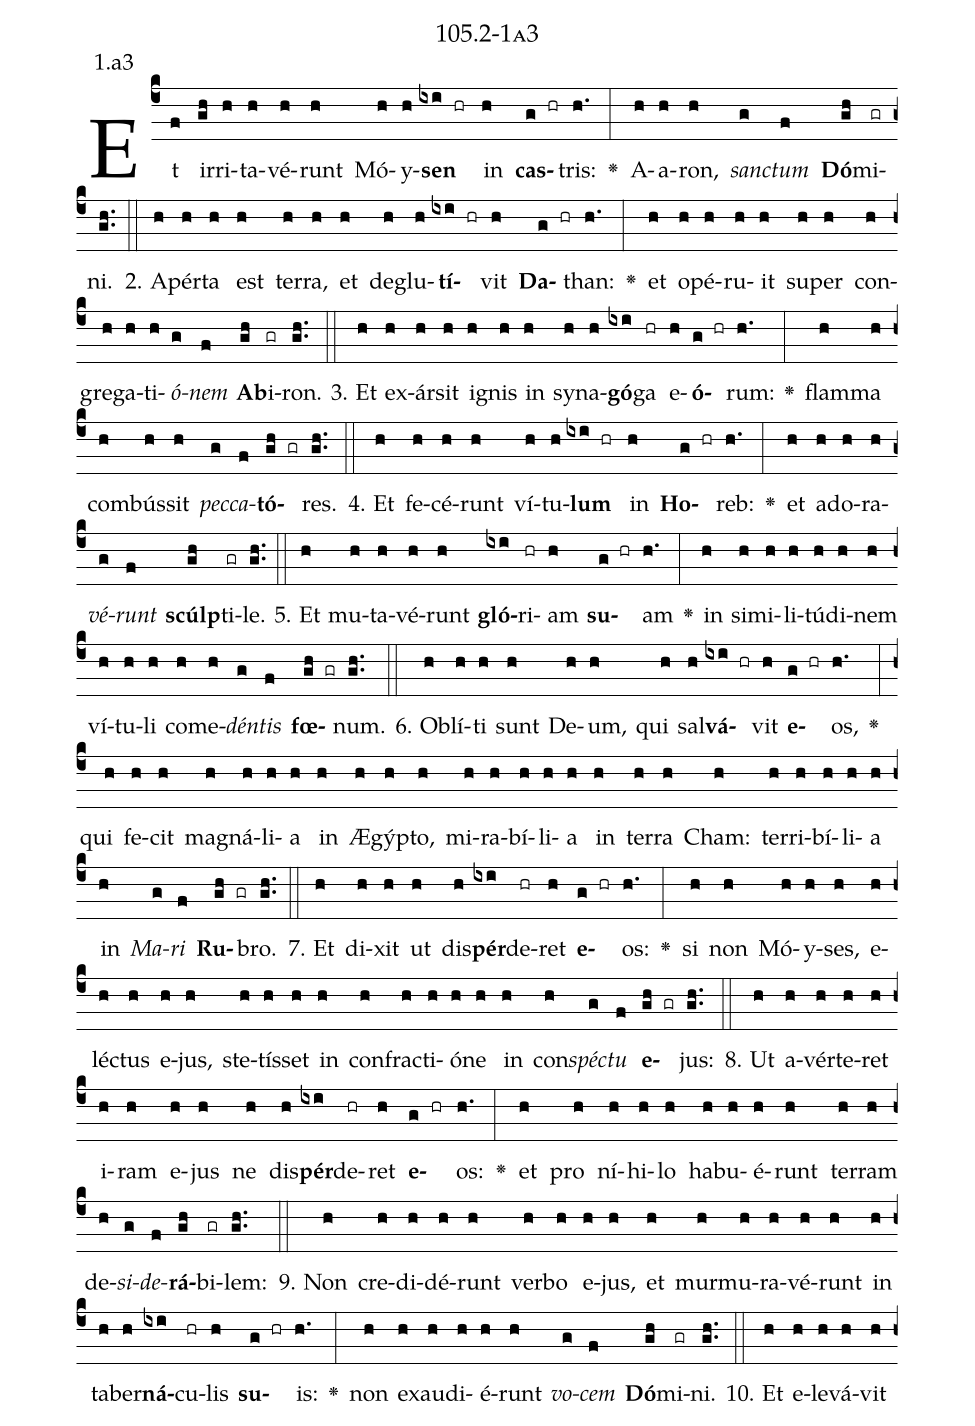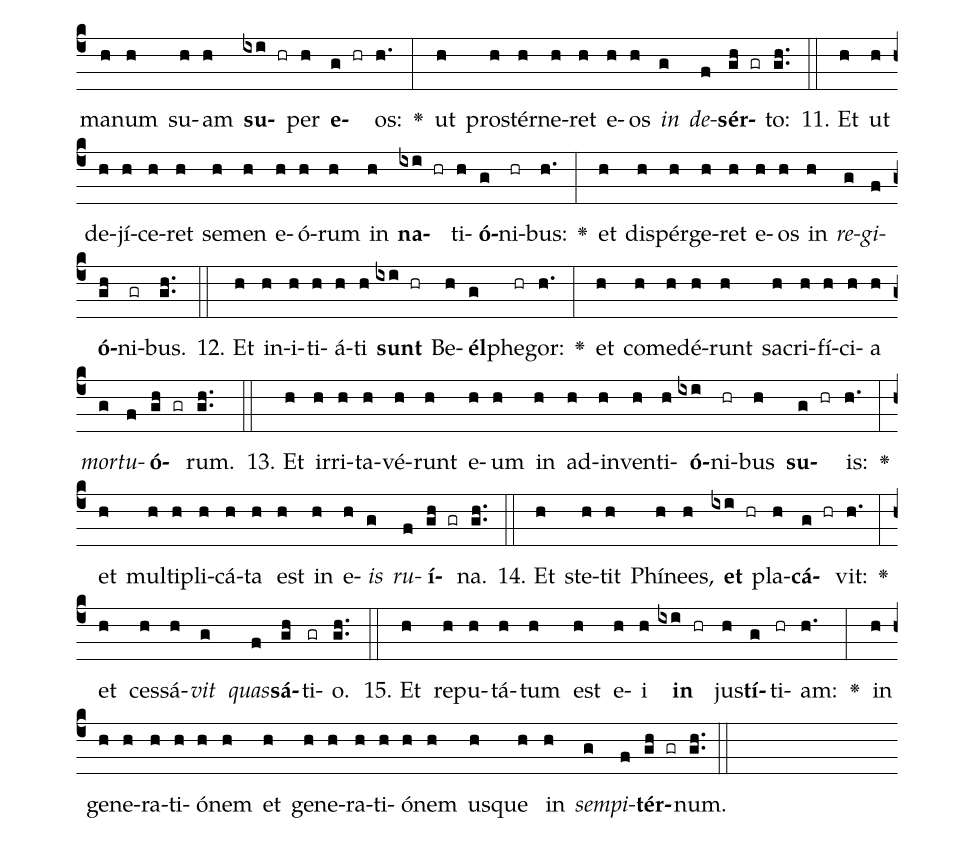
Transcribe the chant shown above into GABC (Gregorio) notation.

name: 105.2-1a3;
annotation: 1.a3;
%%
(c4)Et(f) ir(gh)ri(h)ta(h)vé(h)runt(h) Mó(h)y(h)<b>sen</b>(ixi hr) in(h) <b>cas</b>(g hr)tris:(h.) <v>\greheightstar</v>(:) A(h)a(h)ron,(h) <i>sanc</i>(g)<i>tum</i>(f) <b>Dó</b>(gh)mi(gr)ni.(gh..) (::)
2. A(h)pér(h)ta(h) est(h) ter(h)ra,(h) et(h) de(h)glu(h)<b>tí</b>(ixi hr)vit(h) <b>Da</b>(g hr)than:(h.) <v>\greheightstar</v>(:) et(h) o(h)pé(h)ru(h)it(h) su(h)per(h) con(h)gre(h)ga(h)ti(h)<i>ó</i>(g)<i>nem</i>(f) <b>Ab</b>(gh)i(gr)ron.(gh..) (::)
3. Et(h) ex(h)ár(h)sit(h) i(h)gnis(h) in(h) sy(h)na(h)<b>gó</b>(ixi)ga(hr) e(h)<b>ó</b>(g hr)rum:(h.) <v>\greheightstar</v>(:) flam(h)ma(h) com(h)bús(h)sit(h) <i>pec</i>(g)<i>ca</i>(f)<b>tó</b>(gh gr)res.(gh..) (::)
4. Et(h) fe(h)cé(h)runt(h) ví(h)tu(h)<b>lum</b>(ixi hr) in(h) <b>Ho</b>(g hr)reb:(h.) <v>\greheightstar</v>(:) et(h) ad(h)o(h)ra(h)<i>vé</i>(g)<i>runt</i>(f) <b>scúlp</b>(gh)ti(gr)le.(gh..) (::)
5. Et(h) mu(h)ta(h)vé(h)runt(h) <b>gló</b>(ixi)ri(hr)am(h) <b>su</b>(g hr)am(h.) <v>\greheightstar</v>(:) in(h) si(h)mi(h)li(h)tú(h)di(h)nem(h) ví(h)tu(h)li(h) com(h)e(h)<i>dén</i>(g)<i>tis</i>(f) <b>fœ</b>(gh gr)num.(gh..) (::)
6. Ob(h)lí(h)ti(h) sunt(h) De(h)um,(h) qui(h) sal(h)<b>vá</b>(ixi hr)vit(h) <b>e</b>(g hr)os,(h.) <v>\greheightstar</v>(:) qui(h) fe(h)cit(h) ma(h)gná(h)li(h)a(h) in(h) Æ(h)gýp(h)to,(h) mi(h)ra(h)bí(h)li(h)a(h) in(h) ter(h)ra(h) Cham:(h) ter(h)ri(h)bí(h)li(h)a(h) in(h) <i>Ma</i>(g)<i>ri</i>(f) <b>Ru</b>(gh gr)bro.(gh..) (::)
7. Et(h) di(h)xit(h) ut(h) dis(h)<b>pér</b>(ixi)de(hr)ret(h) <b>e</b>(g hr)os:(h.) <v>\greheightstar</v>(:) si(h) non(h) Mó(h)y(h)ses,(h) e(h)léc(h)tus(h) e(h)jus,(h) ste(h)tís(h)set(h) in(h) con(h)frac(h)ti(h)ó(h)ne(h) in(h) con(h)<i>spéc</i>(g)<i>tu</i>(f) <b>e</b>(gh gr)jus:(gh..) (::)
8. Ut(h) a(h)vér(h)te(h)ret(h) i(h)ram(h) e(h)jus(h) ne(h) dis(h)<b>pér</b>(ixi)de(hr)ret(h) <b>e</b>(g hr)os:(h.) <v>\greheightstar</v>(:) et(h) pro(h) ní(h)hi(h)lo(h) ha(h)bu(h)é(h)runt(h) ter(h)ram(h) de(h)<i>si</i>(g)<i>de</i>(f)<b>rá</b>(gh)bi(gr)lem:(gh..) (::)
9. Non(h) cre(h)di(h)dé(h)runt(h) ver(h)bo(h) e(h)jus,(h) et(h) mur(h)mu(h)ra(h)vé(h)runt(h) in(h) ta(h)ber(h)<b>ná</b>(ixi)cu(hr)lis(h) <b>su</b>(g hr)is:(h.) <v>\greheightstar</v>(:) non(h) ex(h)au(h)di(h)é(h)runt(h) <i>vo</i>(g)<i>cem</i>(f) <b>Dó</b>(gh)mi(gr)ni.(gh..) (::)
10. Et(h) e(h)le(h)vá(h)vit(h) ma(h)num(h) su(h)am(h) <b>su</b>(ixi hr)per(h) <b>e</b>(g hr)os:(h.) <v>\greheightstar</v>(:) ut(h) pro(h)stér(h)ne(h)ret(h) e(h)os(h) <i>in</i>(g) <i>de</i>(f)<b>sér</b>(gh gr)to:(gh..) (::)
11. Et(h) ut(h) de(h)jí(h)ce(h)ret(h) se(h)men(h) e(h)ó(h)rum(h) in(h) <b>na</b>(ixi hr)ti(h)<b>ó</b>(g)ni(hr)bus:(h.) <v>\greheightstar</v>(:) et(h) di(h)spér(h)ge(h)ret(h) e(h)os(h) in(h) <i>re</i>(g)<i>gi</i>(f)<b>ó</b>(gh)ni(gr)bus.(gh..) (::)
12. Et(h) in(h)i(h)ti(h)á(h)ti(h) <b>sunt</b>(ixi hr) Be(h)<b>él</b>(g)phe(hr)gor:(h.) <v>\greheightstar</v>(:) et(h) com(h)e(h)dé(h)runt(h) sa(h)cri(h)fí(h)ci(h)a(h) <i>mor</i>(g)<i>tu</i>(f)<b>ó</b>(gh gr)rum.(gh..) (::)
13. Et(h) ir(h)ri(h)ta(h)vé(h)runt(h) e(h)um(h) in(h) ad(h)in(h)ven(h)ti(h)<b>ó</b>(ixi)ni(hr)bus(h) <b>su</b>(g hr)is:(h.) <v>\greheightstar</v>(:) et(h) mul(h)ti(h)pli(h)cá(h)ta(h) est(h) in(h) e(h)<i>is</i>(g) <i>ru</i>(f)<b>í</b>(gh gr)na.(gh..) (::)
14. Et(h) ste(h)tit(h) Phí(h)nees,(h) <b>et</b>(ixi hr) pla(h)<b>cá</b>(g hr)vit:(h.) <v>\greheightstar</v>(:) et(h) ces(h)sá(h)<i>vit</i>(g) <i>quas</i>(f)<b>sá</b>(gh)ti(gr)o.(gh..) (::)
15. Et(h) re(h)pu(h)tá(h)tum(h) est(h) e(h)i(h) <b>in</b>(ixi hr) jus(h)<b>tí</b>(g)ti(hr)am:(h.) <v>\greheightstar</v>(:) in(h) ge(h)ne(h)ra(h)ti(h)ó(h)nem(h) et(h) ge(h)ne(h)ra(h)ti(h)ó(h)nem(h) us(h)que(h) in(h) <i>sem</i>(g)<i>pi</i>(f)<b>tér</b>(gh gr)num.(gh..) (::)
